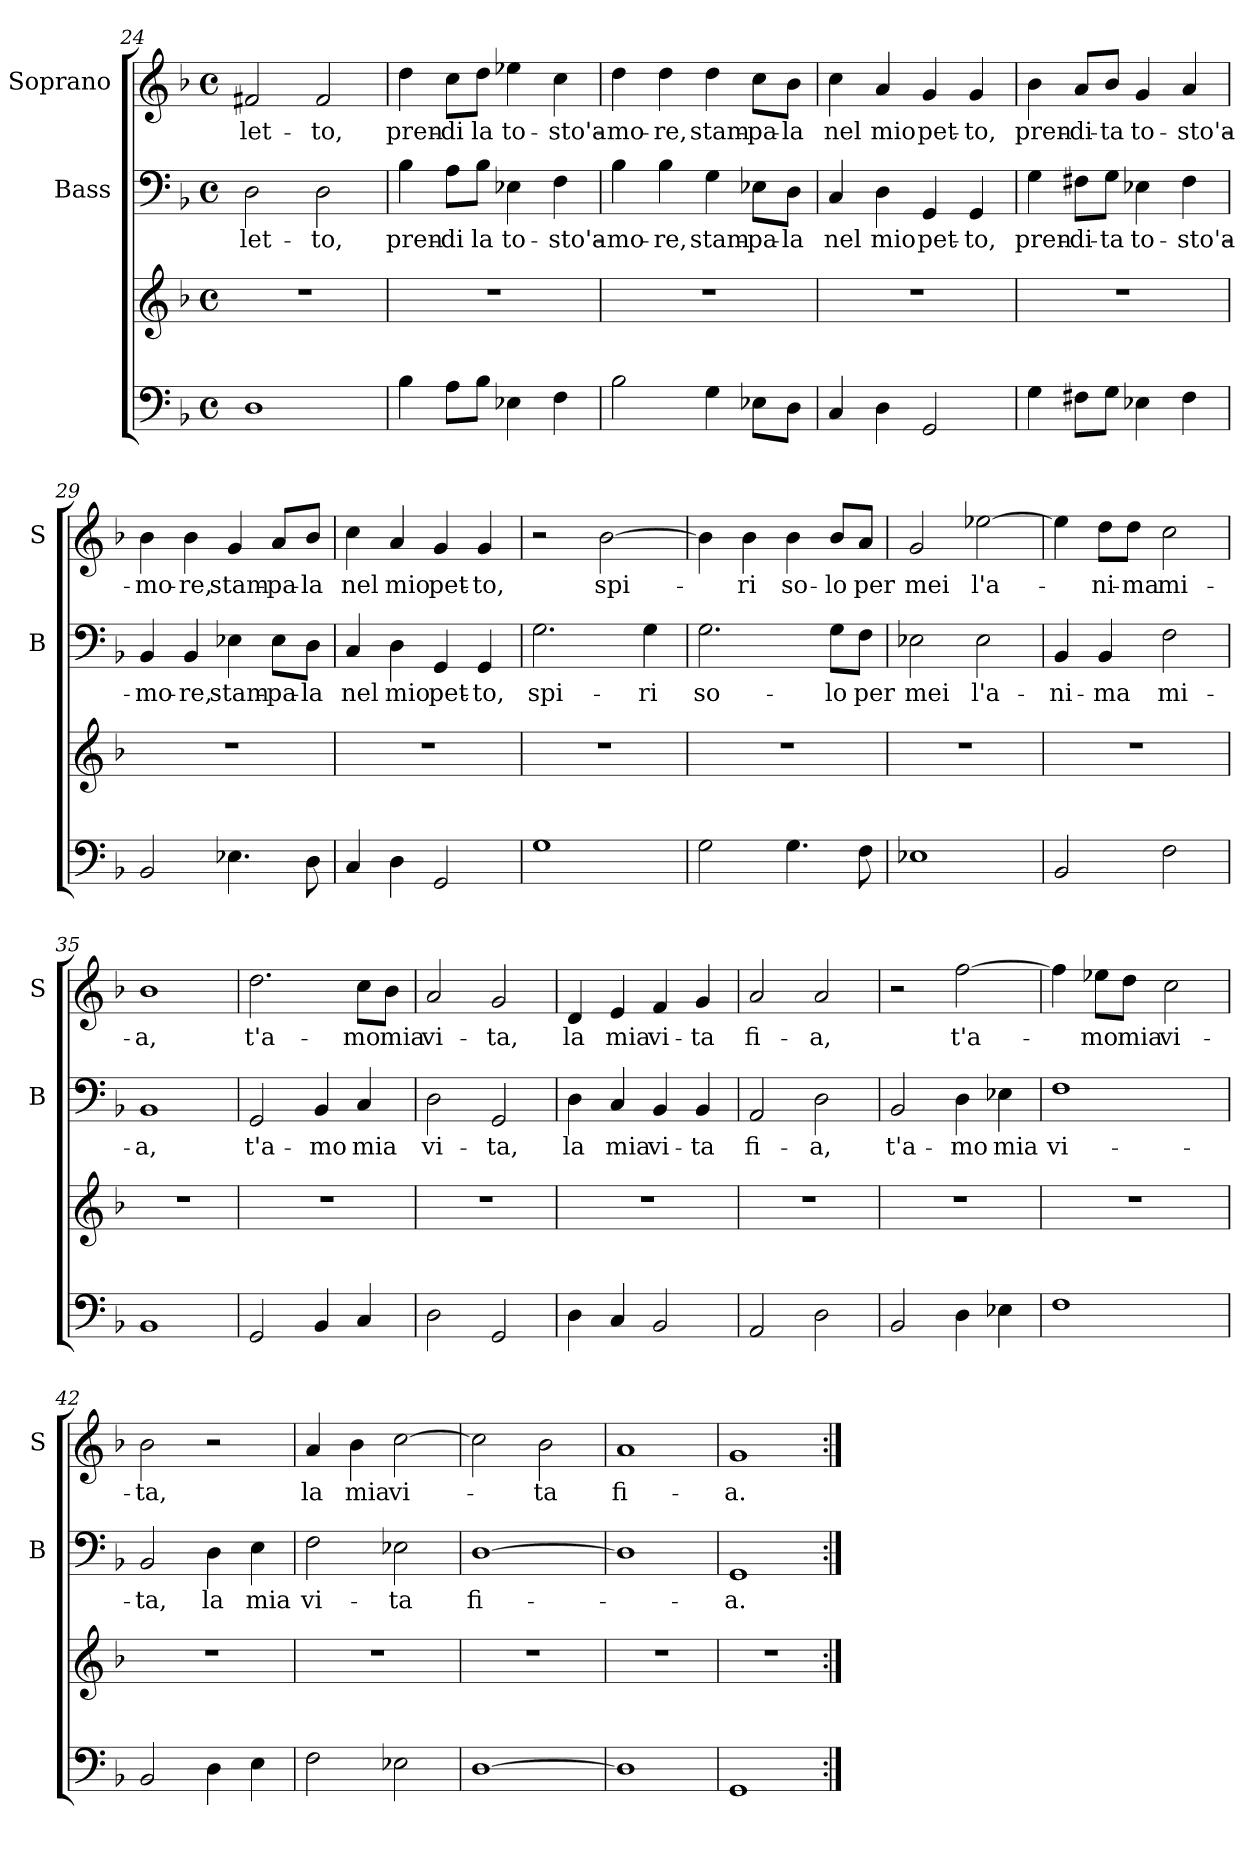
**kern	**kern	**kern	**text	**kern	**text
*part3	*part3	*part2	*part2	*part1	*part1
*staff4	*staff3	*staff2	*staff2	*staff1	*staff1
*	*	*I"Bass	*	*I"Soprano	*
*	*	*I'B	*	*I'S	*
*clefF4	*clefG2	*clefF4	*	*clefG2	*
*k[b-]	*k[b-]	*k[b-]	*	*k[b-]	*
*F:	*F:	*F:	*	*F:	*
*M4/4	*M4/4	*M4/4	*	*M4/4	*
*met(c)	*met(c)	*met(c)	*	*met(c)	*
=24	=24	=24	=24	=24	=24
!	!	!	!LO:LY:b	!	!LO:LY:b
1D	1r	2D\	-let-	2f#X/	-let-
!	!	!	!LO:LY:b	!	!LO:LY:b
.	.	2D\	-to,	2f#/	-to,
!!LO:LB:g=z
=25	=25	=25	=25	=25	=25
!	!	!	!LO:LY:b	!	!LO:LY:b
4B-\	1r	4B-\	pren-	4dd\	pren-
!	!	!	!LO:LY:b	!	!LO:LY:b
8A\L	.	8A\L	-di	8cc\L	-di
!	!	!	!LO:LY:b	!	!LO:LY:b
8B-\J	.	8B-\J	la	8dd\J	la
!	!	!	!LO:LY:b	!	!LO:LY:b
4E-X\	.	4E-X\	to-	4ee-X\	to-
!	!	!	!LO:LY:b	!	!LO:LY:b
4F\	.	4F\	-sto'a-	4cc\	-sto'a-
=26	=26	=26	=26	=26	=26
!	!	!	!LO:LY:b	!	!LO:LY:b
2B-\	1r	4B-\	-mo-	4dd\	-mo-
!	!	!	!LO:LY:b	!	!LO:LY:b
.	.	4B-\	-re,	4dd\	-re,
!	!	!	!LO:LY:b	!	!LO:LY:b
4G\	.	4G\	stam-	4dd\	stam-
!	!	!	!LO:LY:b	!	!LO:LY:b
8E-X\L	.	8E-X\L	-pa-	8cc\L	-pa-
!	!	!	!LO:LY:b	!	!LO:LY:b
8D\J	.	8D\J	-la	8b-\J	-la
=27	=27	=27	=27	=27	=27
!	!	!	!LO:LY:b	!	!LO:LY:b
4C/	1r	4C/	nel	4cc\	nel
!	!	!	!LO:LY:b	!	!LO:LY:b
4D\	.	4D\	mio	4a/	mio
!	!	!	!LO:LY:b	!	!LO:LY:b
2GG/	.	4GG/	pet-	4g/	pet-
!	!	!	!LO:LY:b	!	!LO:LY:b
.	.	4GG/	-to,	4g/	-to,
=28	=28	=28	=28	=28	=28
!	!	!	!LO:LY:b	!	!LO:LY:b
4G\	1r	4G\	pren-	4b-\	pren-
!	!	!	!LO:LY:b	!	!LO:LY:b
8F#X\L	.	8F#X\L	-di-	8a/L	-di-
!	!	!	!LO:LY:b	!	!LO:LY:b
8G\J	.	8G\J	-ta	8b-/J	-ta
!	!	!	!LO:LY:b	!	!LO:LY:b
4E-X\	.	4E-X\	to-	4g/	to-
!	!	!	!LO:LY:b	!	!LO:LY:b
4F#\	.	4F#\	-sto'a-	4a/	-sto'a-
=29	=29	=29	=29	=29	=29
!	!	!	!LO:LY:b	!	!LO:LY:b
2BB-/	1r	4BB-/	-mo-	4b-\	-mo-
!	!	!	!LO:LY:b	!	!LO:LY:b
.	.	4BB-/	-re,	4b-\	-re,
!	!	!	!LO:LY:b	!	!LO:LY:b
4.E-X\	.	4E-X\	stam-	4g/	stam-
!	!	!	!LO:LY:b	!	!LO:LY:b
.	.	8E-\L	-pa-	8a/L	-pa-
!	!	!	!LO:LY:b	!	!LO:LY:b
8D\	.	8D\J	-la	8b-/J	-la
!!LO:PB:g=z
=30	=30	=30	=30	=30	=30
!	!	!	!LO:LY:b	!	!LO:LY:b
4C/	1r	4C/	nel	4cc\	nel
!	!	!	!LO:LY:b	!	!LO:LY:b
4D\	.	4D\	mio	4a/	mio
!	!	!	!LO:LY:b	!	!LO:LY:b
2GG/	.	4GG/	pet-	4g/	pet-
!	!	!	!LO:LY:b	!	!LO:LY:b
.	.	4GG/	-to,	4g/	-to,
=31	=31	=31	=31	=31	=31
!	!	!	!LO:LY:b	!	!
1G	1r	2.G\	spi-	2r	.
!	!	!	!	!	!LO:LY:b
.	.	.	.	[2b-\	spi-
!	!	!	!LO:LY:b	!	!
.	.	4G\	-ri	.	.
=32	=32	=32	=32	=32	=32
!	!	!	!LO:LY:b	!	!
2G\	1r	2.G\	so-	4b-\]	.
!	!	!	!	!	!LO:LY:b
.	.	.	.	4b-\	-ri
!	!	!	!	!	!LO:LY:b
4.G\	.	.	.	4b-\	so-
!	!	!	!LO:LY:b	!	!LO:LY:b
.	.	8G\L	-lo	8b-/L	-lo
!	!	!	!LO:LY:b	!	!LO:LY:b
8F\	.	8F\J	per	8a/J	per
=33	=33	=33	=33	=33	=33
!	!	!	!LO:LY:b	!	!LO:LY:b
1E-X	1r	2E-X\	mei	2g/	mei
!	!	!	!LO:LY:b	!	!LO:LY:b
.	.	2E-\	l'a-	[2ee-X\	l'a-
=34	=34	=34	=34	=34	=34
!	!	!	!LO:LY:b	!	!
2BB-/	1r	4BB-/	-ni-	4ee-\]	.
!	!	!	!LO:LY:b	!	!LO:LY:b
.	.	4BB-/	-ma	8dd\L	-ni-
!	!	!	!	!	!LO:LY:b
.	.	.	.	8dd\J	-ma
!	!	!	!LO:LY:b	!	!LO:LY:b
2F\	.	2F\	mi-	2cc\	mi-
=35	=35	=35	=35	=35	=35
!	!	!	!LO:LY:b	!	!LO:LY:b
1BB-	1r	1BB-	-a,	1b-	-a,
!!LO:LB:g=z
=36	=36	=36	=36	=36	=36
!	!	!	!LO:LY:b	!	!LO:LY:b
2GG/	1r	2GG/	t'a-	2.dd\	t'a-
!	!	!	!LO:LY:b	!	!
4BB-/	.	4BB-/	-mo	.	.
!	!	!	!LO:LY:b	!	!LO:LY:b
4C/	.	4C/	mia	8cc\L	-mo
!	!	!	!	!	!LO:LY:b
.	.	.	.	8b-\J	mia
=37	=37	=37	=37	=37	=37
!	!	!	!LO:LY:b	!	!LO:LY:b
2D\	1r	2D\	vi-	2a/	vi-
!	!	!	!LO:LY:b	!	!LO:LY:b
2GG/	.	2GG/	-ta,	2g/	-ta,
=38	=38	=38	=38	=38	=38
!	!	!	!LO:LY:b	!	!LO:LY:b
4D\	1r	4D\	la	4d/	la
!	!	!	!LO:LY:b	!	!LO:LY:b
4C/	.	4C/	mia	4e/	mia
!	!	!	!LO:LY:b	!	!LO:LY:b
2BB-/	.	4BB-/	vi-	4f/	vi-
!	!	!	!LO:LY:b	!	!LO:LY:b
.	.	4BB-/	-ta	4g/	-ta
=39	=39	=39	=39	=39	=39
!	!	!	!LO:LY:b	!	!LO:LY:b
2AA/	1r	2AA/	fi-	2a/	fi-
!	!	!	!LO:LY:b	!	!LO:LY:b
2D\	.	2D\	-a,	2a/	-a,
=40	=40	=40	=40	=40	=40
!	!	!	!LO:LY:b	!	!
2BB-/	1r	2BB-/	t'a-	2r	.
!	!	!	!LO:LY:b	!	!LO:LY:b
4D\	.	4D\	-mo	[2ff\	t'a-
!	!	!	!LO:LY:b	!	!
4E-X\	.	4E-X\	mia	.	.
=41	=41	=41	=41	=41	=41
!	!	!	!LO:LY:b	!	!
1F	1r	1F	vi-	4ff\]	.
!	!	!	!	!	!LO:LY:b
.	.	.	.	8ee-X\L	-mo
!	!	!	!	!	!LO:LY:b
.	.	.	.	8dd\J	mia
!	!	!	!	!	!LO:LY:b
.	.	.	.	2cc\	vi-
!!LO:LB:g=z
=42	=42	=42	=42	=42	=42
!	!	!	!LO:LY:b	!	!LO:LY:b
2BB-/	1r	2BB-/	-ta,	2b-\	-ta,
!	!	!	!LO:LY:b	!	!
4D\	.	4D\	la	2r	.
!	!	!	!LO:LY:b	!	!
4E\	.	4E\	mia	.	.
=43	=43	=43	=43	=43	=43
!	!	!	!LO:LY:b	!	!LO:LY:b
2F\	1r	2F\	vi-	4a/	la
!	!	!	!	!	!LO:LY:b
.	.	.	.	4b-\	mia
!	!	!	!LO:LY:b	!	!LO:LY:b
2E-X\	.	2E-X\	-ta	[2cc\	vi-
=44	=44	=44	=44	=44	=44
!	!	!	!LO:LY:b	!	!
[1D	1r	[1D	fi-	2cc\]	.
!	!	!	!	!	!LO:LY:b
.	.	.	.	2b-\	-ta
=45	=45	=45	=45	=45	=45
!	!	!	!	!	!LO:LY:b
1D]	1r	1D]	.	1a	fi-
=46	=46	=46	=46	=46	=46
!	!	!	!LO:LY:b	!	!LO:LY:b
1GG	1r	1GG	-a.	1g	-a.
=:|!	=:|!	=:|!	=:|!	=:|!	=:|!
*-	*-	*-	*-	*-	*-
